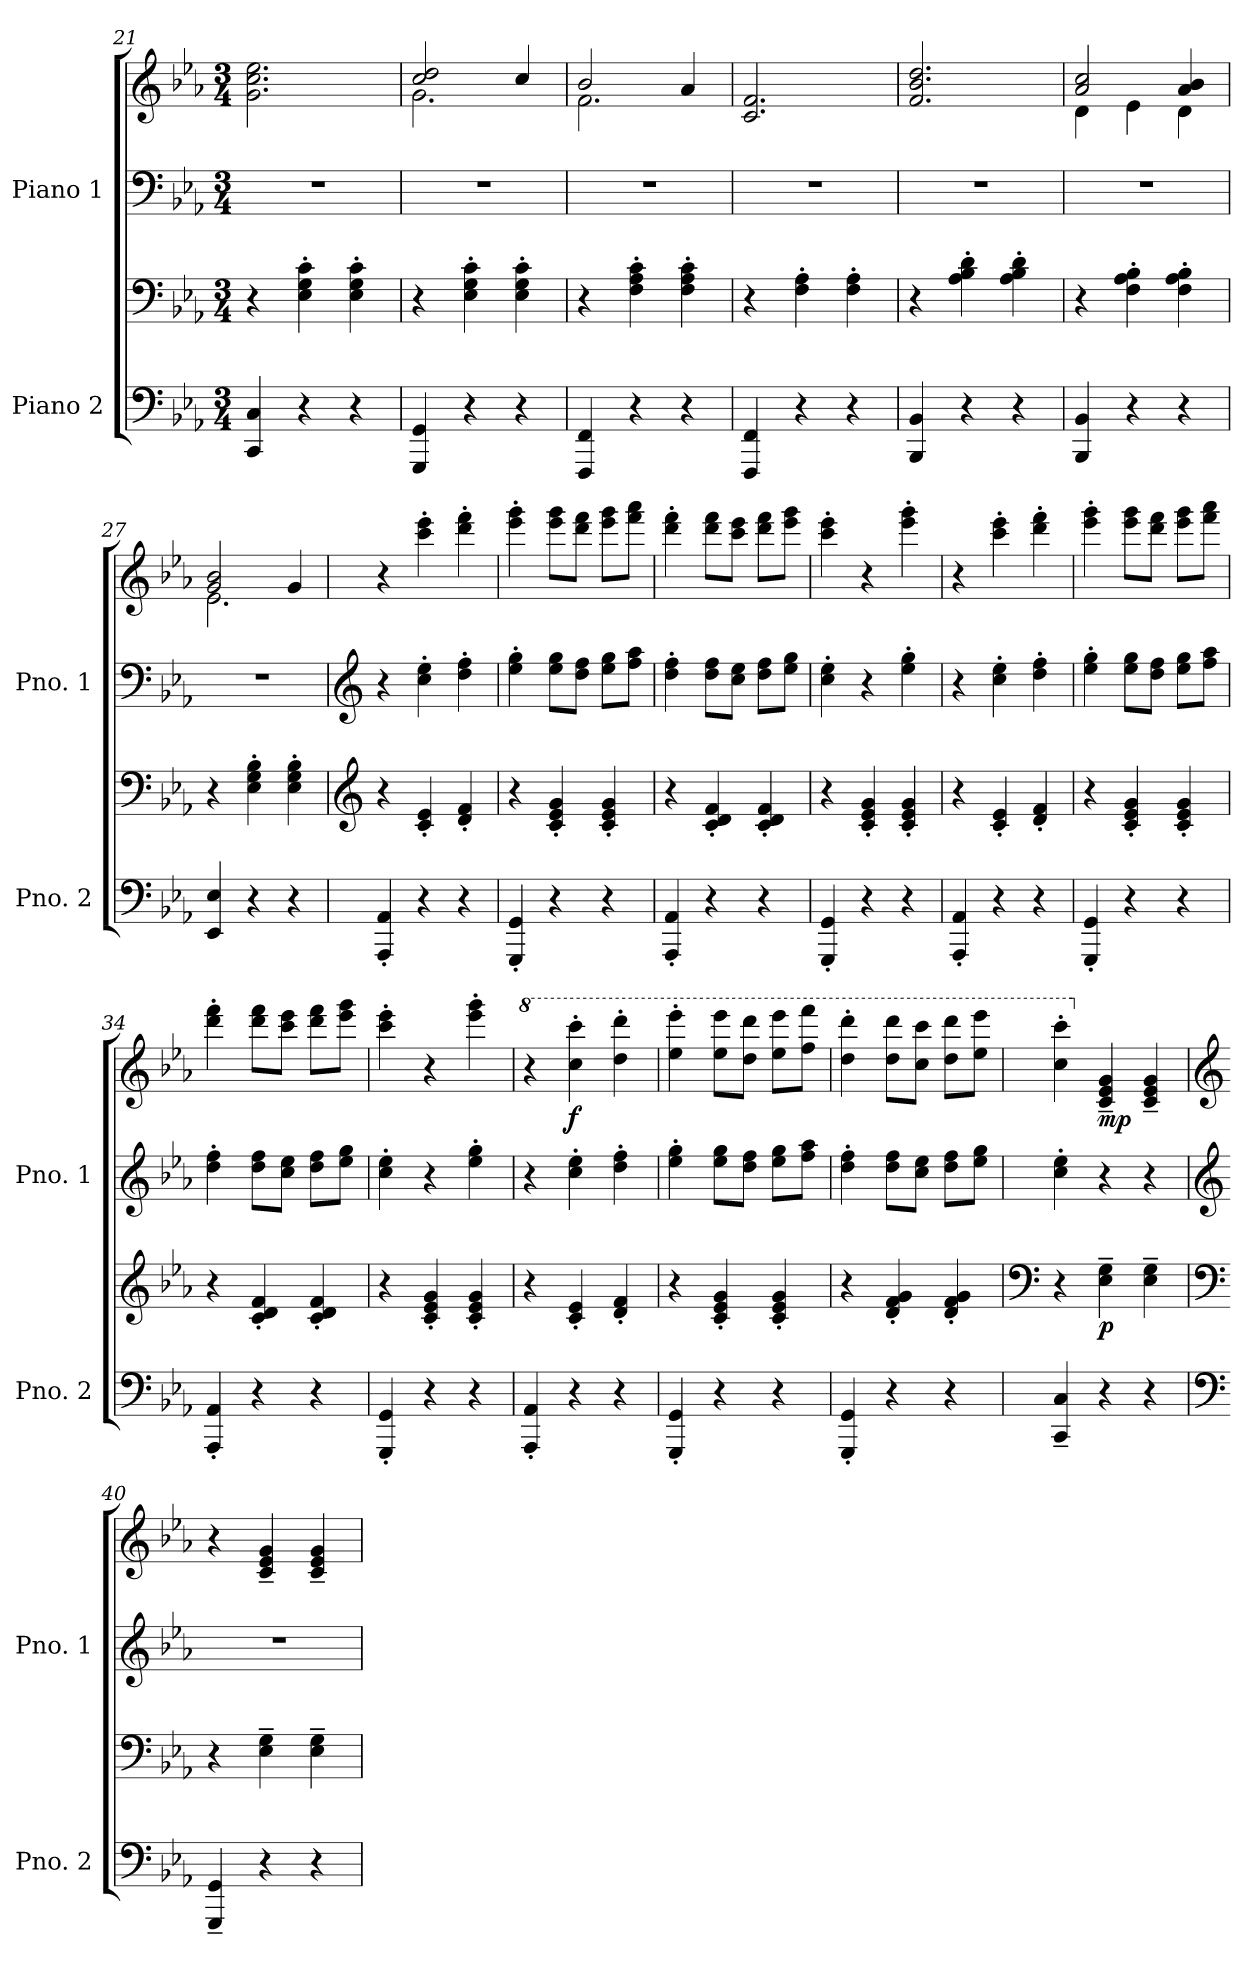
**kern	**kern	**dynam	**kern	**kern	**dynam
*part2	*part2	*part2	*part1	*part1	*part1
*staff4	*staff3	*staff3/4	*staff2	*staff1	*staff1/2
*I"Piano 2	*	*	*I"Piano 1	*	*
*I'Pno. 2	*	*	*I'Pno. 1	*	*
!!LO:PB:g=z
*clefF4	*clefF4	*	*clefF4	*clefG2	*
*k[b-e-a-]	*k[b-e-a-]	*	*k[b-e-a-]	*k[b-e-a-]	*
*M3/4	*M3/4	*	*M3/4	*M3/4	*
=21	=21	=21	=21	=21	=21
4CC/ 4C/	4r	.	2.r	2.g\ 2.cc\ 2.ee-\	.
4r	4E-\' 4G\' 4c\'	.	.	.	.
4r	4E-\' 4G\' 4c\'	.	.	.	.
=22	=22	=22	=22	=22	=22
*	*	*	*	*^	*
4GGG/ 4GG/	4r	.	2.r	2cc/ 2dd/	2.g\	.
4r	4E-\' 4G\' 4c\'	.	.	.	.	.
4r	4E-\' 4G\' 4c\'	.	.	4cc/	.	.
=23	=23	=23	=23	=23	=23	=23
4FFF/ 4FF/	4r	.	2.r	2b-/	2.f\	.
4r	4F\' 4A-\' 4c\'	.	.	.	.	.
4r	4F\' 4A-\' 4c\'	.	.	4a-/	.	.
*	*	*	*	*v	*v	*
=24	=24	=24	=24	=24	=24
4FFF/ 4FF/	4r	.	2.r	2.c/ 2.f/	.
4r	4F\' 4A-\'	.	.	.	.
4r	4F\' 4A-\'	.	.	.	.
=25	=25	=25	=25	=25	=25
4BBB-/ 4BB-/	4r	.	2.r	2.f/ 2.b-/ 2.dd/	.
4r	4A-\' 4B-\' 4d\'	.	.	.	.
4r	4A-\' 4B-\' 4d\'	.	.	.	.
=26	=26	=26	=26	=26	=26
*	*	*	*	*^	*
4BBB-/ 4BB-/	4r	.	2.r	2a-/ 2cc/	4d\	.
4r	4F\' 4A-\' 4B-\'	.	.	.	4e-\	.
4r	4F\' 4A-\' 4B-\'	.	.	4a-/ 4b-/	4d\	.
=27	=27	=27	=27	=27	=27	=27
4EE-/ 4E-/	4r	.	2.r	2g/ 2b-/	2.e-\	.
4r	4E-\' 4G\' 4B-\'	.	.	.	.	.
4r	4E-\' 4G\' 4B-\'	.	.	4g/	.	.
*	*	*	*	*v	*v	*
!!LO:LB:g=z
=28	=28	=28	=28	=28	=28
*	*clefG2	*	*clefG2	*	*
4AAA-/' 4AA-/'	4r	.	4r	4r	.
4r	4c/' 4e-/'	.	4cc\' 4ee-\'	4ccc\' 4eee-\'	.
4r	4d/' 4f/'	.	4dd\' 4ff\'	4ddd\' 4fff\'	.
=29	=29	=29	=29	=29	=29
4GGG/' 4GG/'	4r	.	4ee-\' 4gg\'	4eee-\' 4ggg\'	.
4r	4c/' 4e-/' 4g/'	.	8ee-\ 8gg\L	8eee-\ 8ggg\L	.
.	.	.	8dd\ 8ff\J	8ddd\ 8fff\J	.
4r	4c/' 4e-/' 4g/'	.	8ee-\ 8gg\L	8eee-\ 8ggg\L	.
.	.	.	8ff\ 8aa-\J	8fff\ 8aaa-\J	.
=30	=30	=30	=30	=30	=30
4AAA-/' 4AA-/'	4r	.	4dd\' 4ff\'	4ddd\' 4fff\'	.
4r	4c/' 4d/' 4f/'	.	8dd\ 8ff\L	8ddd\ 8fff\L	.
.	.	.	8cc\ 8ee-\J	8ccc\ 8eee-\J	.
4r	4c/' 4d/' 4f/'	.	8dd\ 8ff\L	8ddd\ 8fff\L	.
.	.	.	8ee-\ 8gg\J	8eee-\ 8ggg\J	.
=31	=31	=31	=31	=31	=31
4GGG/' 4GG/'	4r	.	4cc\' 4ee-\'	4ccc\' 4eee-\'	.
4r	4c/' 4e-/' 4g/'	.	4r	4r	.
4r	4c/' 4e-/' 4g/'	.	4ee-\' 4gg\'	4eee-\' 4ggg\'	.
=32	=32	=32	=32	=32	=32
4AAA-/' 4AA-/'	4r	.	4r	4r	.
4r	4c/' 4e-/'	.	4cc\' 4ee-\'	4ccc\' 4eee-\'	.
4r	4d/' 4f/'	.	4dd\' 4ff\'	4ddd\' 4fff\'	.
=33	=33	=33	=33	=33	=33
4GGG/' 4GG/'	4r	.	4ee-\' 4gg\'	4eee-\' 4ggg\'	.
4r	4c/' 4e-/' 4g/'	.	8ee-\ 8gg\L	8eee-\ 8ggg\L	.
.	.	.	8dd\ 8ff\J	8ddd\ 8fff\J	.
4r	4c/' 4e-/' 4g/'	.	8ee-\ 8gg\L	8eee-\ 8ggg\L	.
.	.	.	8ff\ 8aa-\J	8fff\ 8aaa-\J	.
!!LO:LB:g=z
=34	=34	=34	=34	=34	=34
4AAA-/' 4AA-/'	4r	.	4dd\' 4ff\'	4ddd\' 4fff\'	.
4r	4c/' 4d/' 4f/'	.	8dd\ 8ff\L	8ddd\ 8fff\L	.
.	.	.	8cc\ 8ee-\J	8ccc\ 8eee-\J	.
4r	4c/' 4d/' 4f/'	.	8dd\ 8ff\L	8ddd\ 8fff\L	.
.	.	.	8ee-\ 8gg\J	8eee-\ 8ggg\J	.
=35	=35	=35	=35	=35	=35
4GGG/' 4GG/'	4r	.	4cc\' 4ee-\'	4ccc\' 4eee-\'	.
4r	4c/' 4e-/' 4g/'	.	4r	4r	.
4r	4c/' 4e-/' 4g/'	.	4ee-\' 4gg\'	4eee-\' 4ggg\'	.
=36	=36	=36	=36	=36	=36
*	*	*	*	*8va	*
!	!	!LO:DY:b	!	!	!
!	!	!LO:DY:n=1:b	!	!	!
4AAA-/' 4AA-/'	4r	mp mf	4r	4r	.
!	!	!	!	!	!LO:DY:b
4r	4c/' 4e-/'	.	4cc\' 4ee-\'	4ccc\' 4cccc\'	f
4r	4d/' 4f/'	.	4dd\' 4ff\'	4ddd\' 4dddd\'	.
=37	=37	=37	=37	=37	=37
4GGG/' 4GG/'	4r	.	4ee-\' 4gg\'	4eee-\' 4eeee-\'	.
4r	4c/' 4e-/' 4g/'	.	8ee-\ 8gg\L	8eee-\ 8eeee-\L	.
.	.	.	8dd\ 8ff\J	8ddd\ 8dddd\J	.
4r	4c/' 4e-/' 4g/'	.	8ee-\ 8gg\L	8eee-\ 8eeee-\L	.
.	.	.	8ff\ 8aa-\J	8fff\ 8ffff\J	.
=38	=38	=38	=38	=38	=38
4GGG/' 4GG/'	4r	.	4dd\' 4ff\'	4ddd\' 4dddd\'	.
4r	4d/' 4f/' 4g/'	.	8dd\ 8ff\L	8ddd\ 8dddd\L	.
.	.	.	8cc\ 8ee-\J	8ccc\ 8cccc\J	.
4r	4d/' 4f/' 4g/'	.	8dd\ 8ff\L	8ddd\ 8dddd\L	.
.	.	.	8ee-\ 8gg\J	8eee-\ 8eeee-\J	.
=39	=39	=39	=39	=39	=39
*	*clefF4	*	*	*	*
4CC/~ 4C/~	4r	.	4cc\' 4ee-\'	4ccc\' 4cccc\'	.
*	*	*	*	*X8va	*
!	!	!LO:DY:b	!	!	!LO:DY:b
4r	4E-\~ 4G\~	p	4r	4c/~ 4e-/~ 4g/~	mp
4r	4E-\~ 4G\~	.	4r	4c/~ 4e-/~ 4g/~	.
!!LO:PB:g=z
=40	=40	=40	=40	=40	=40
*clefF4	*clefF4	*	*clefG2	*clefG2	*
4GGG/~ 4GG/~	4r	.	2.r	4r	.
4r	4E-\~ 4G\~	.	.	4c/~ 4e-/~ 4g/~	.
4r	4E-\~ 4G\~	.	.	4c/~ 4e-/~ 4g/~	.
=	=	=	=	=	=
*-	*-	*-	*-	*-	*-
